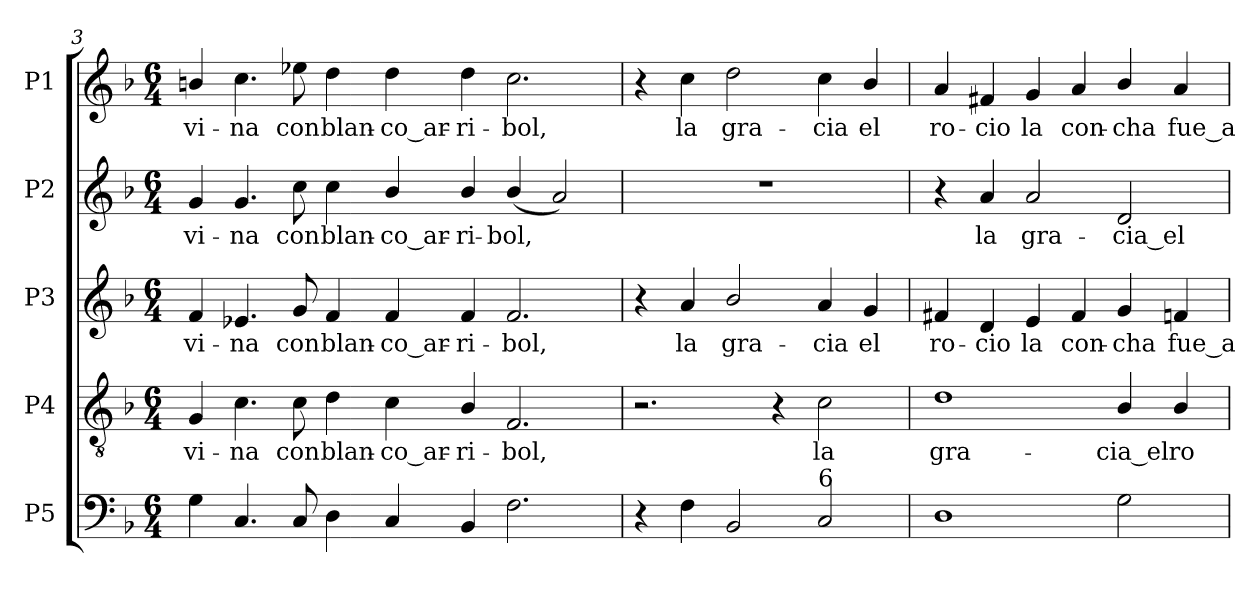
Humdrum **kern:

**kern	**kern	**text	**kern	**text	**kern	**text	**kern	**text
*part5	*part4	*part4	*part3	*part3	*part2	*part2	*part1	*part1
*staff5	*staff4	*staff4	*staff3	*staff3	*staff2	*staff2	*staff1	*staff1
*I"P5	*I"P4	*	*I"P3	*	*I"P2	*	*I"P1	*
!!LO:LB:g=z
*clefF4	*clefGv2	*	*clefG2	*	*clefG2	*	*clefG2	*
*	*ITrd7c12	*	*	*	*	*	*	*
*k[b-]	*k[b-]	*	*k[b-]	*	*k[b-]	*	*k[b-]	*
*F:	*F:	*	*F:	*	*F:	*	*F:	*
*M6/4	*M6/4	*	*M6/4	*	*M6/4	*	*M6/4	*
=3	=3	=3	=3	=3	=3	=3	=3	=3
!	!	!LO:LY:b:color=#000000	!	!	!	!	!	!
!	!	!	!	!LO:LY:b:color=#000000	!	!	!	!
!	!	!	!	!	!	!LO:LY:b:color=#000000	!	!
!	!	!	!	!	!	!	!	!LO:LY:b:color=#000000
4Gi\	4GGi/	-vi-	4fi/	-vi-	4gi/	-vi-	4bni/	-vi-
!	!	!LO:LY:b:color=#000000	!	!	!	!	!	!
!	!	!	!	!LO:LY:b:color=#000000	!	!	!	!
!	!	!	!	!	!	!LO:LY:b:color=#000000	!	!
!	!	!	!	!	!	!	!	!LO:LY:b:color=#000000
4.Ci/	4.Ci\	-na	4.e-Xi/	-na	4.gi/	-na	4.cci\	-na
!	!	!LO:LY:b:color=#000000	!	!	!	!	!	!
!	!	!	!	!LO:LY:b:color=#000000	!	!	!	!
!	!	!	!	!	!	!LO:LY:b:color=#000000	!	!
!	!	!	!	!	!	!	!	!LO:LY:b:color=#000000
8Ci/	8Ci\	con	8gi/	con	8cci\	con	8ee-Xi\	con
!	!	!LO:LY:b:color=#000000	!	!	!	!	!	!
!	!	!	!	!LO:LY:b:color=#000000	!	!	!	!
!	!	!	!	!	!	!LO:LY:b:color=#000000	!	!
!	!	!	!	!	!	!	!	!LO:LY:b:color=#000000
4Di\	4Di\	blan-	4fi/	blan-	4cci\	blan-	4ddi\	blan-
!	!	!LO:LY:b:color=#000000	!	!	!	!	!	!
!	!	!	!	!LO:LY:b:color=#000000	!	!	!	!
!	!	!	!	!	!	!LO:LY:b:color=#000000	!	!
!	!	!	!	!	!	!	!	!LO:LY:b:color=#000000
4Ci/	4Ci\	-co_ar-	4fi/	-co_ar-	4b-i/	-co_ar-	4ddi\	-co_ar-
!	!	!LO:LY:b:color=#000000	!	!	!	!	!	!
!	!	!	!	!LO:LY:b:color=#000000	!	!	!	!
!	!	!	!	!	!	!LO:LY:b:color=#000000	!	!
!	!	!	!	!	!	!	!	!LO:LY:b:color=#000000
4BB-i/	4BB-i/	-ri-	4fi/	-ri-	4b-i/	-ri-	4ddi\	-ri-
!	!	!LO:LY:b:color=#000000	!	!	!	!	!	!
!	!	!	!	!LO:LY:b:color=#000000	!	!	!	!
!	!	!	!	!	!	!LO:LY:b:color=#000000	!	!
!	!	!	!	!	!	!	!	!LO:LY:b:color=#000000
2.Fi\	2.FFi/	-bol,	2.fi/	-bol,	(4b-i/	-bol,	2.cci\	-bol,
.	.	.	.	.	2ai/)	.	.	.
=4	=4	=4	=4	=4	=4	=4	=4	=4
!	!	!	!	!	!LO:N:vis=1	!	!	!
4r	2.r	.	4r	.	1.r	.	4r	.
!	!	!	!	!LO:LY:b:color=#000000	!	!	!	!
!	!	!	!	!	!	!	!	!LO:LY:b:color=#000000
4Fi\	.	.	4ai/	la	.	.	4cci\	la
!	!	!	!	!LO:LY:b:color=#000000	!	!	!	!
!	!	!	!	!	!	!	!	!LO:LY:b:color=#000000
2BB-i/	.	.	2b-i/	gra-	.	.	2ddi\	gra-
.	4r	.	.	.	.	.	.	.
!	!	!LO:LY:b:color=#000000	!	!	!	!	!	!
!	!	!	!	!LO:LY:b:color=#000000	!	!	!	!
!LO:TX:a:t=6	!	!	!	!	!	!	!	!
!	!	!	!	!	!	!	!	!LO:LY:b:color=#000000
2Ci/	2Ci\	la	4ai/	-cia	.	.	4cci\	-cia
!	!	!	!	!LO:LY:b:color=#000000	!	!	!	!
!	!	!	!	!	!	!	!	!LO:LY:b:color=#000000
.	.	.	4gi/	el	.	.	4b-i/	el
=5	=5	=5	=5	=5	=5	=5	=5	=5
!	!	!LO:LY:b:color=#000000	!	!	!	!	!	!
!	!	!	!	!LO:LY:b:color=#000000	!	!	!	!
!	!	!	!	!	!	!	!	!LO:LY:b:color=#000000
1Di	1Di	gra-	4f#Xi/	ro-	4r	.	4ai/	ro-
!	!	!	!	!LO:LY:b:color=#000000	!	!	!	!
!	!	!	!	!	!	!LO:LY:b:color=#000000	!	!
!	!	!	!	!	!	!	!	!LO:LY:b:color=#000000
.	.	.	4di/	-cio	4ai/	la	4f#Xi/	-cio
!	!	!	!	!LO:LY:b:color=#000000	!	!	!	!
!	!	!	!	!	!	!LO:LY:b:color=#000000	!	!
!	!	!	!	!	!	!	!	!LO:LY:b:color=#000000
.	.	.	4ei/	la	2ai/	gra-	4gi/	la
!	!	!	!	!LO:LY:b:color=#000000	!	!	!	!
!	!	!	!	!	!	!	!	!LO:LY:b:color=#000000
.	.	.	4f#i/	con-	.	.	4ai/	con-
!	!	!LO:LY:b:color=#000000	!	!	!	!	!	!
!	!	!	!	!LO:LY:b:color=#000000	!	!	!	!
!	!	!	!	!	!	!LO:LY:b:color=#000000	!	!
!	!	!	!	!	!	!	!	!LO:LY:b:color=#000000
2Gi\	4BB-i/	-cia_el	4gi/	-cha	2di/	-cia_el	4b-i/	-cha
!	!	!LO:LY:b:color=#000000	!	!	!	!	!	!
!	!	!	!	!LO:LY:b:color=#000000	!	!	!	!
!	!	!	!	!	!	!	!	!LO:LY:b:color=#000000
.	4BB-i/	ro-	4fni/	fue_a-	.	.	4ai/	fue_a-
=	=	=	=	=	=	=	=	=
*-	*-	*-	*-	*-	*-	*-	*-	*-
